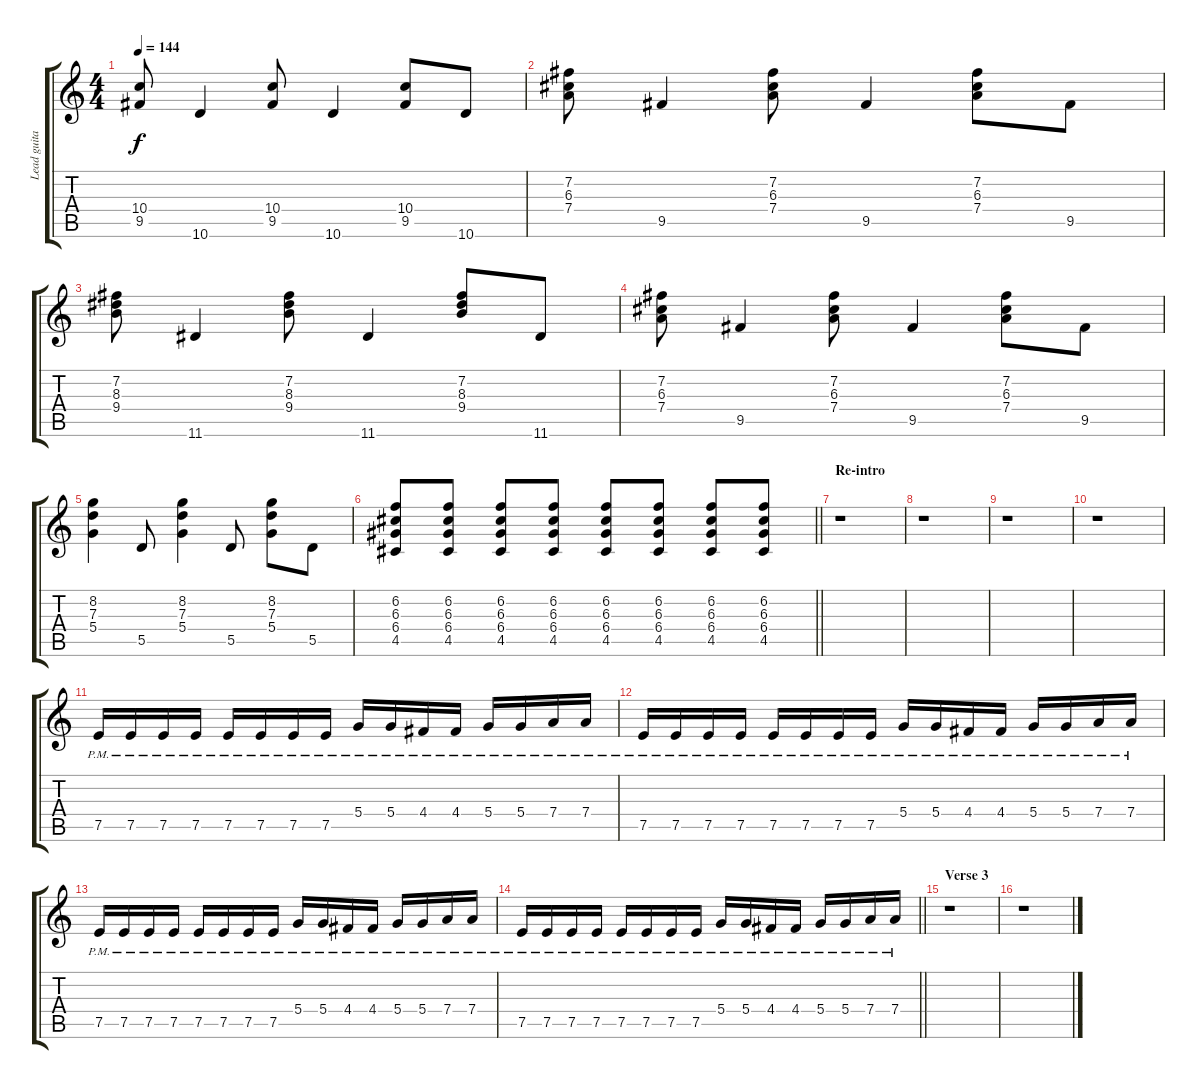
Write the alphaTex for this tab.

\track ("Lead guitar (humbucker)" "Lead guita") {instrument overdrivenguitar}
\staff {score tabs}
\tuning (E4 B3 G3 D3 A2 E2) {hide}
\ts (4 4)
\tempo 144
\clef g2
\ks c
(10.4 9.5).8{dy f} 10.6.4 (10.4 9.5).8 10.6.4 (10.4 9.5).8 10.6.8 |
(7.2 6.3 7.4).8 9.5.4 (7.2 6.3 7.4).8 9.5.4 (7.2 6.3 7.4).8 9.5.8 |
(7.2 8.3 9.4).8 11.6.4 (7.2 8.3 9.4).8 11.6.4 (7.2 8.3 9.4).8 11.6.8 |
(7.2 6.3 7.4).8 9.5.4 (7.2 6.3 7.4).8 9.5.4 (7.2 6.3 7.4).8 9.5.8 |
(8.2 7.3 5.4).4 5.5.8 (8.2 7.3 5.4).4 5.5.8 (8.2 7.3 5.4).8 5.5.8 |
\barLineRight lightlight
(6.2 6.3 6.4 4.5).8 (6.2 6.3 6.4 4.5).8 (6.2 6.3 6.4 4.5).8 (6.2 6.3 6.4 4.5).8 (6.2 6.3 6.4 4.5).8 (6.2 6.3 6.4 4.5).8 (6.2 6.3 6.4 4.5).8 (6.2 6.3 6.4 4.5).8 |
\section ("" "Re-intro")
r.1 |
r.1 |
r.1 |
r.1 |
7.5{pm}.16{volume 12 instrument overdrivenguitar} 7.5{pm}.16 7.5{pm}.16 7.5{pm}.16 7.5{pm}.16 7.5{pm}.16 7.5{pm}.16 7.5{pm}.16 5.4{pm}.16 5.4{pm}.16 4.4{pm}.16 4.4{pm}.16 5.4{pm}.16 5.4{pm}.16 7.4{pm}.16 7.4{pm}.16 |
7.5{pm}.16 7.5{pm}.16 7.5{pm}.16 7.5{pm}.16 7.5{pm}.16 7.5{pm}.16 7.5{pm}.16 7.5{pm}.16 5.4{pm}.16 5.4{pm}.16 4.4{pm}.16 4.4{pm}.16 5.4{pm}.16 5.4{pm}.16 7.4{pm}.16 7.4{pm}.16 |
7.5{pm}.16 7.5{pm}.16 7.5{pm}.16 7.5{pm}.16 7.5{pm}.16 7.5{pm}.16 7.5{pm}.16 7.5{pm}.16 5.4{pm}.16 5.4{pm}.16 4.4{pm}.16 4.4{pm}.16 5.4{pm}.16 5.4{pm}.16 7.4{pm}.16 7.4{pm}.16 |
\barLineRight lightlight
7.5{pm}.16 7.5{pm}.16 7.5{pm}.16 7.5{pm}.16 7.5{pm}.16 7.5{pm}.16 7.5{pm}.16 7.5{pm}.16 5.4{pm}.16 5.4{pm}.16 4.4{pm}.16 4.4{pm}.16 5.4{pm}.16 5.4{pm}.16 7.4{pm}.16 7.4{pm}.16 |
\section ("" "Verse 3")
r.1 |
r.1
